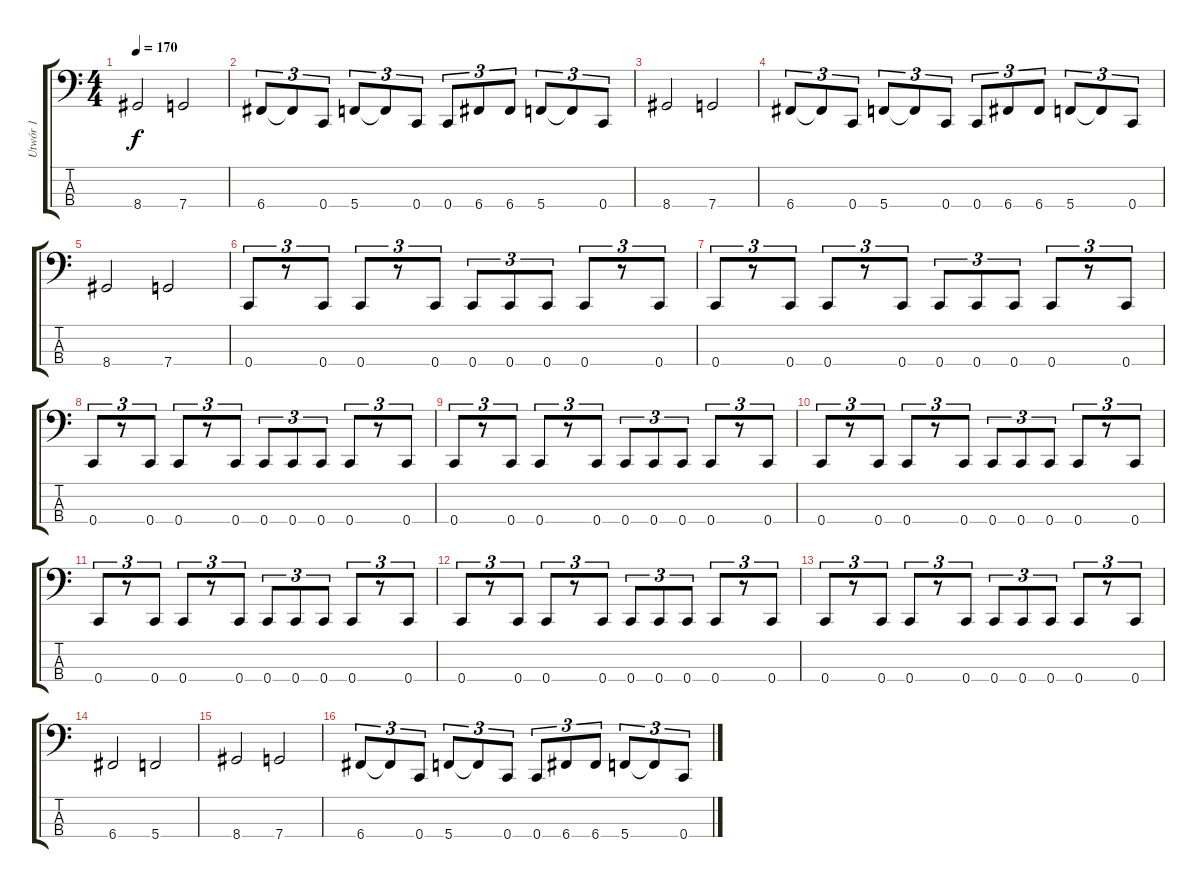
\track ("Utwór 1" "Utwór 1") {instrument electricbasspick}
\staff {score tabs}
\tuning (F2 C2 G1 C1) {hide}
\ts (4 4)
\tempo 170
\clef f4
\ks c
8.4.2{dy f} 7.4.2 |
6.4.8{tu (3 2)} 6.4{t}.8{tu (3 2)} 0.4.8{tu (3 2)} 5.4.8{tu (3 2)} 5.4{t}.8{tu (3 2)} 0.4.8{tu (3 2)} 0.4.8{tu (3 2)} 6.4.8{tu (3 2)} 6.4.8{tu (3 2)} 5.4.8{tu (3 2)} 5.4{t}.8{tu (3 2)} 0.4.8{tu (3 2)} |
8.4.2 7.4.2 |
6.4.8{tu (3 2)} 6.4{t}.8{tu (3 2)} 0.4.8{tu (3 2)} 5.4.8{tu (3 2)} 5.4{t}.8{tu (3 2)} 0.4.8{tu (3 2)} 0.4.8{tu (3 2)} 6.4.8{tu (3 2)} 6.4.8{tu (3 2)} 5.4.8{tu (3 2)} 5.4{t}.8{tu (3 2)} 0.4.8{tu (3 2)} |
8.4.2 7.4.2 |
0.4.8{tu (3 2)} r.8{tu (3 2)} 0.4.8{tu (3 2)} 0.4.8{tu (3 2)} r.8{tu (3 2)} 0.4.8{tu (3 2)} 0.4.8{tu (3 2)} 0.4.8{tu (3 2)} 0.4.8{tu (3 2)} 0.4.8{tu (3 2)} r.8{tu (3 2)} 0.4.8{tu (3 2)} |
0.4.8{tu (3 2)} r.8{tu (3 2)} 0.4.8{tu (3 2)} 0.4.8{tu (3 2)} r.8{tu (3 2)} 0.4.8{tu (3 2)} 0.4.8{tu (3 2)} 0.4.8{tu (3 2)} 0.4.8{tu (3 2)} 0.4.8{tu (3 2)} r.8{tu (3 2)} 0.4.8{tu (3 2)} |
0.4.8{tu (3 2)} r.8{tu (3 2)} 0.4.8{tu (3 2)} 0.4.8{tu (3 2)} r.8{tu (3 2)} 0.4.8{tu (3 2)} 0.4.8{tu (3 2)} 0.4.8{tu (3 2)} 0.4.8{tu (3 2)} 0.4.8{tu (3 2)} r.8{tu (3 2)} 0.4.8{tu (3 2)} |
0.4.8{tu (3 2)} r.8{tu (3 2)} 0.4.8{tu (3 2)} 0.4.8{tu (3 2)} r.8{tu (3 2)} 0.4.8{tu (3 2)} 0.4.8{tu (3 2)} 0.4.8{tu (3 2)} 0.4.8{tu (3 2)} 0.4.8{tu (3 2)} r.8{tu (3 2)} 0.4.8{tu (3 2)} |
0.4.8{tu (3 2)} r.8{tu (3 2)} 0.4.8{tu (3 2)} 0.4.8{tu (3 2)} r.8{tu (3 2)} 0.4.8{tu (3 2)} 0.4.8{tu (3 2)} 0.4.8{tu (3 2)} 0.4.8{tu (3 2)} 0.4.8{tu (3 2)} r.8{tu (3 2)} 0.4.8{tu (3 2)} |
0.4.8{tu (3 2)} r.8{tu (3 2)} 0.4.8{tu (3 2)} 0.4.8{tu (3 2)} r.8{tu (3 2)} 0.4.8{tu (3 2)} 0.4.8{tu (3 2)} 0.4.8{tu (3 2)} 0.4.8{tu (3 2)} 0.4.8{tu (3 2)} r.8{tu (3 2)} 0.4.8{tu (3 2)} |
0.4.8{tu (3 2)} r.8{tu (3 2)} 0.4.8{tu (3 2)} 0.4.8{tu (3 2)} r.8{tu (3 2)} 0.4.8{tu (3 2)} 0.4.8{tu (3 2)} 0.4.8{tu (3 2)} 0.4.8{tu (3 2)} 0.4.8{tu (3 2)} r.8{tu (3 2)} 0.4.8{tu (3 2)} |
0.4.8{tu (3 2)} r.8{tu (3 2)} 0.4.8{tu (3 2)} 0.4.8{tu (3 2)} r.8{tu (3 2)} 0.4.8{tu (3 2)} 0.4.8{tu (3 2)} 0.4.8{tu (3 2)} 0.4.8{tu (3 2)} 0.4.8{tu (3 2)} r.8{tu (3 2)} 0.4.8{tu (3 2)} |
6.4.2 5.4.2 |
8.4.2 7.4.2 |
6.4.8{tu (3 2)} 6.4{t}.8{tu (3 2)} 0.4.8{tu (3 2)} 5.4.8{tu (3 2)} 5.4{t}.8{tu (3 2)} 0.4.8{tu (3 2)} 0.4.8{tu (3 2)} 6.4.8{tu (3 2)} 6.4.8{tu (3 2)} 5.4.8{tu (3 2)} 5.4{t}.8{tu (3 2)} 0.4.8{tu (3 2)}
